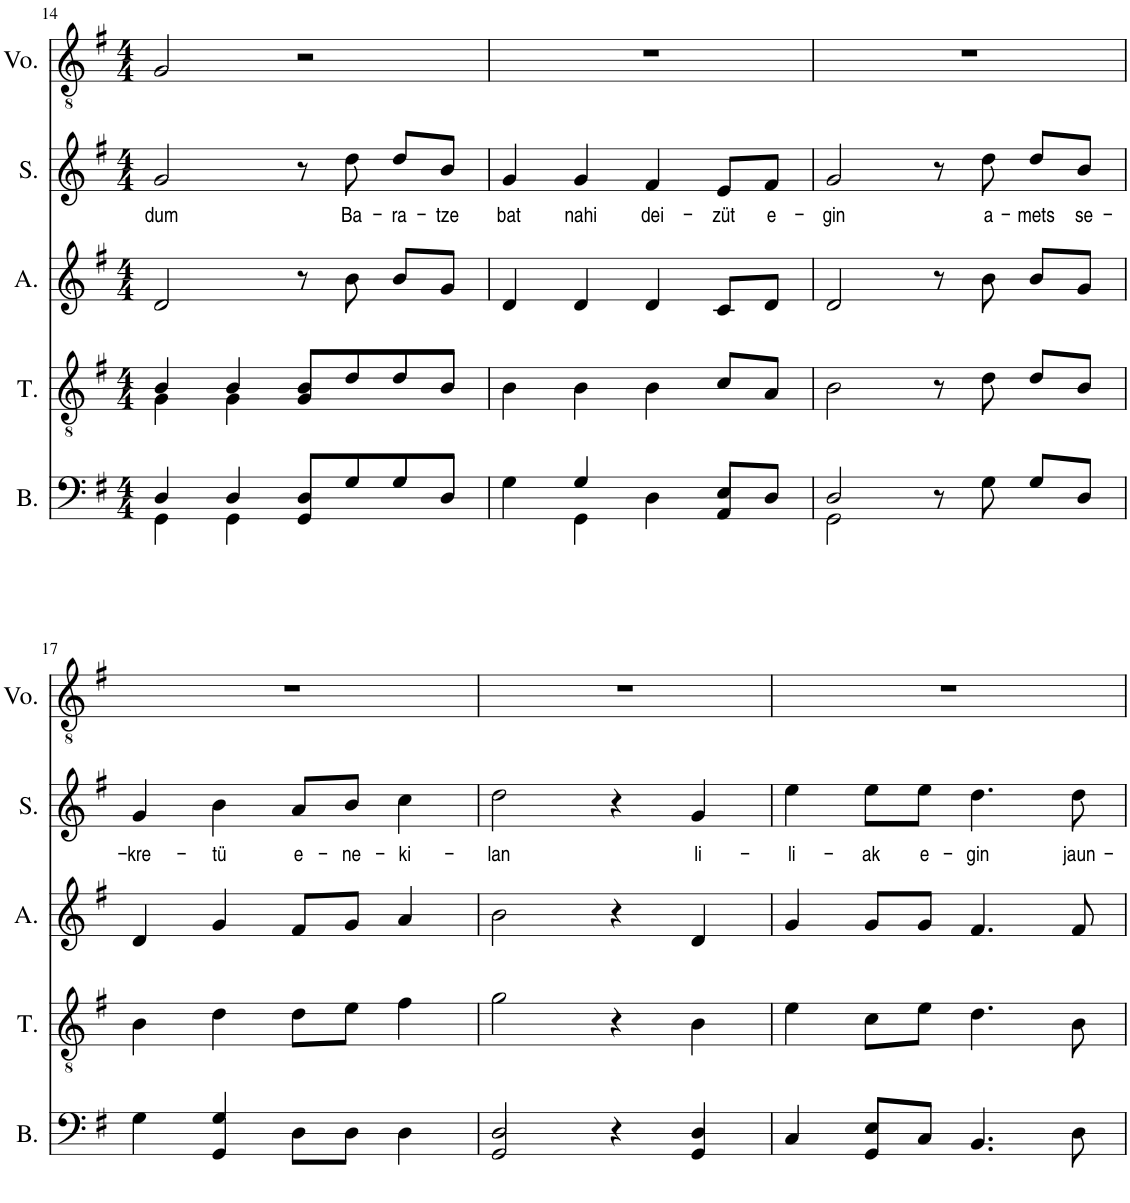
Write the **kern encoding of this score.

**kern	**kern	**kern	**kern	**text	**kern
*part5	*part4	*part3	*part2	*part2	*part1
*staff5	*staff4	*staff3	*staff2	*staff2	*staff1
*I"Bajo	*I"Tenor	*I"Alto	*I"Soprano	*	*I"Voz
*I'B.	*I'T.	*I'A.	*I'S.	*	*I'Vo.
!!LO:PB:g=z
*clefF4	*clefGv2	*clefG2	*clefG2	*	*clefGv2
*k[f#]	*k[f#]	*k[f#]	*k[f#]	*	*k[f#]
*M4/4	*M4/4	*M4/4	*M4/4	*	*M4/4
=14	=14	=14	=14	=14	=14
*^	*^	*	*	*	*
!	!	!	!	!	!	!LO:LY:b	!
4D/	4GG\	4B/	4G\	2d/	2g/	dum	2G/
4D/	4GG\	4B/	4G\	.	.	.	.
8D/L	8GG/L	8B/L	8G/L	8r	8r	.	2r
!	!	!	!	!	!	!LO:LY:b	!
8G/	8G/	8d/	8d/	8b\	8dd\	Ba-	.
!	!	!	!	!	!	!LO:LY:b	!
8G/	8G/	8d/	8d/	8b/L	8dd/L	-ra-	.
!	!	!	!	!	!	!LO:LY:b	!
8D/J	8D/J	8B/J	8B/J	8g/J	8b/J	-tze	.
=15	=15	=15	=15	=15	=15	=15	=15
!	!	!	!	!	!	!LO:LY:b	!
*	*	*v	*v	*	*	*	*
4G\	4G	4B\	4d/	4g/	bat	1r
!	!	!	!	!	!LO:LY:b	!
4G/	4GG\	4B\	4d/	4g/	nahi	.
!	!	!	!	!	!LO:LY:b	!
4D\	4D	4B\	4d/	4f#/	dei-	.
!	!	!	!	!	!LO:LY:b	!
8E/L	8AA/L	8c/L	8c/L	8e/L	-züt	.
!	!	!	!	!	!LO:LY:b	!
8D/J	8DJ	8A/J	8d/J	8f#/J	e-	.
=16	=16	=16	=16	=16	=16	=16
!	!	!	!	!	!LO:LY:b	!
2D/	2GG\	2B\	2d/	2g/	-gin	1r
8r	8ryy	8r	8r	8r	.	.
!	!	!	!	!	!LO:LY:b	!
8G\	8G	8d\	8b\	8dd\	a-	.
!	!	!	!	!	!LO:LY:b	!
8G/L	8GL	8d/L	8b/L	8dd/L	-mets	.
!	!	!	!	!	!LO:LY:b	!
8D/J	8DJ	8B/J	8g/J	8b/J	se-	.
!!LO:LB:g=z
=17	=17	=17	=17	=17	=17	=17
!	!	!	!	!	!LO:LY:b	!
4G\	4G	4B\	4d/	4g/	-kre-	1r
!	!	!	!	!	!LO:LY:b	!
4G/	4GG/	4d\	4g/	4b\	tü	.
!	!	!	!	!	!LO:LY:b	!
8D\L	8DL	8d\L	8f#/L	8a/L	e-	.
!	!	!	!	!	!LO:LY:b	!
8D\J	8DJ	8e\J	8g/J	8b/J	-ne-	.
!	!	!	!	!	!LO:LY:b	!
4D\	4D	4f#\	4a/	4cc\	-ki-	.
=18	=18	=18	=18	=18	=18	=18
!	!	!	!	!	!LO:LY:b	!
2D/	2GG/	2g\	2b\	2dd\	-lan	1r
4r	4ryy	4r	4r	4r	.	.
!	!	!	!	!	!LO:LY:b	!
4D/	4GG/	4B\	4d/	4g/	li-	.
=19	=19	=19	=19	=19	=19	=19
!	!	!	!	!	!LO:LY:b	!
4C/	4C	4e\	4g/	4ee\	-li-	1r
!	!	!	!	!	!LO:LY:b	!
8E/L	8GG/L	8c\L	8g/L	8ee\L	-ak	.
!	!	!	!	!	!LO:LY:b	!
8C/J	8CJ	8e\J	8g/J	8ee\J	e-	.
!	!	!	!	!	!LO:LY:b	!
4.BB/	4.BB	4.d\	4.f#/	4.dd\	-gin	.
!	!	!	!	!	!LO:LY:b	!
8D\	8D	8B\	8f#/	8dd\	jaun-	.
*v	*v	*	*	*	*	*
=	=	=	=	=	=
*-	*-	*-	*-	*-	*-
